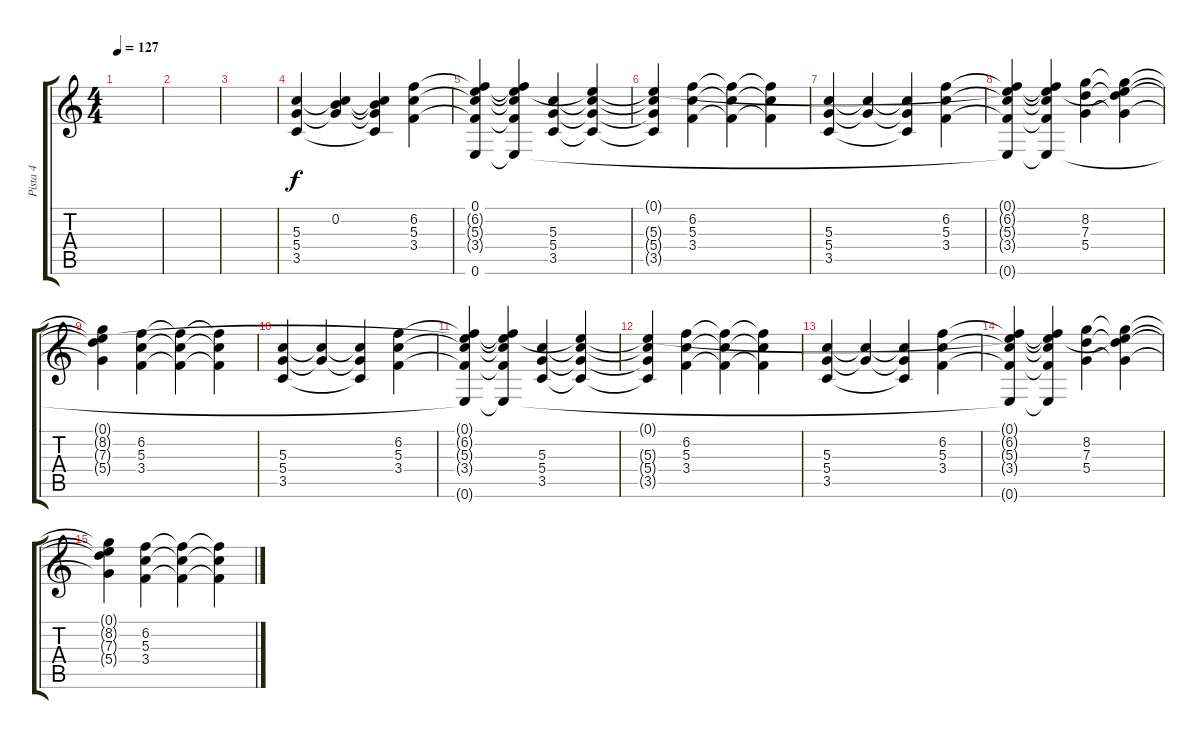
\track ("Pista 4" "Pista 4") {instrument overdrivenguitar}
\staff {score tabs}
\tuning (E4 B3 G3 D3 A2 E2) {hide}
\ts (4 4)
\tempo 127
\clef g2
\ks c
|
|
|
(5.3 5.4 3.5).4 (0.2 5.3{t} 5.4{t}).4 (0.2{t} 5.3{t} 5.4{t} 3.5{t}).4 (6.2 5.3 3.4).4 |
(0.1 6.2{t} 5.3{t} 3.4{t} 0.6).4 (0.1{t} 6.2{t} 5.3{t} 3.4{t} 0.6{t}).4 (5.3 5.4 3.5).4 (0.1{t} 5.3{t} 5.4{t} 3.5{t}).4 |
(0.1{t} 5.3{t} 5.4{t} 3.5{t}).4 (6.2 5.3 3.4).4 (6.2{t} 5.3{t} 3.4{t}).4 (6.2{t} 5.3{t} 3.4{t}).4 |
(5.3 5.4 3.5).4 (5.3{t} 5.4{t}).4 (5.3{t} 5.4{t} 3.5{t}).4 (6.2 5.3 3.4).4 |
(0.1{t} 6.2{t} 5.3{t} 3.4{t} 0.6{t}).4 (0.1{t} 6.2{t} 5.3{t} 3.4{t} 0.6{t}).4 (8.2 7.3 5.4).4 (0.1{t} 8.2{t} 7.3{t} 5.4{t}).4 |
(0.1{t} 8.2{t} 7.3{t} 5.4{t}).4 (6.2 5.3 3.4).4 (6.2{t} 5.3{t} 3.4{t}).4 (6.2{t} 5.3{t} 3.4{t}).4 |
(5.3 5.4 3.5).4 (5.3{t} 5.4{t}).4 (5.3{t} 5.4{t} 3.5{t}).4 (6.2 5.3 3.4).4 |
(0.1{t} 6.2{t} 5.3{t} 3.4{t} 0.6{t}).4 (0.1{t} 6.2{t} 5.3{t} 3.4{t} 0.6{t}).4 (5.3 5.4 3.5).4 (0.1{t} 5.3{t} 5.4{t} 3.5{t}).4 |
(0.1{t} 5.3{t} 5.4{t} 3.5{t}).4 (6.2 5.3 3.4).4 (6.2{t} 5.3{t} 3.4{t}).4 (6.2{t} 5.3{t} 3.4{t}).4 |
(5.3 5.4 3.5).4 (5.3{t} 5.4{t}).4 (5.3{t} 5.4{t} 3.5{t}).4 (6.2 5.3 3.4).4 |
(0.1{t} 6.2{t} 5.3{t} 3.4{t} 0.6{t}).4 (0.1{t} 6.2{t} 5.3{t} 3.4{t} 0.6{t}).4 (8.2 7.3 5.4).4 (0.1{t} 8.2{t} 7.3{t} 5.4{t}).4 |
(0.1{t} 8.2{t} 7.3{t} 5.4{t}).4 (6.2 5.3 3.4).4 (6.2{t} 5.3{t} 3.4{t}).4 (6.2{t} 5.3{t} 3.4{t}).4
